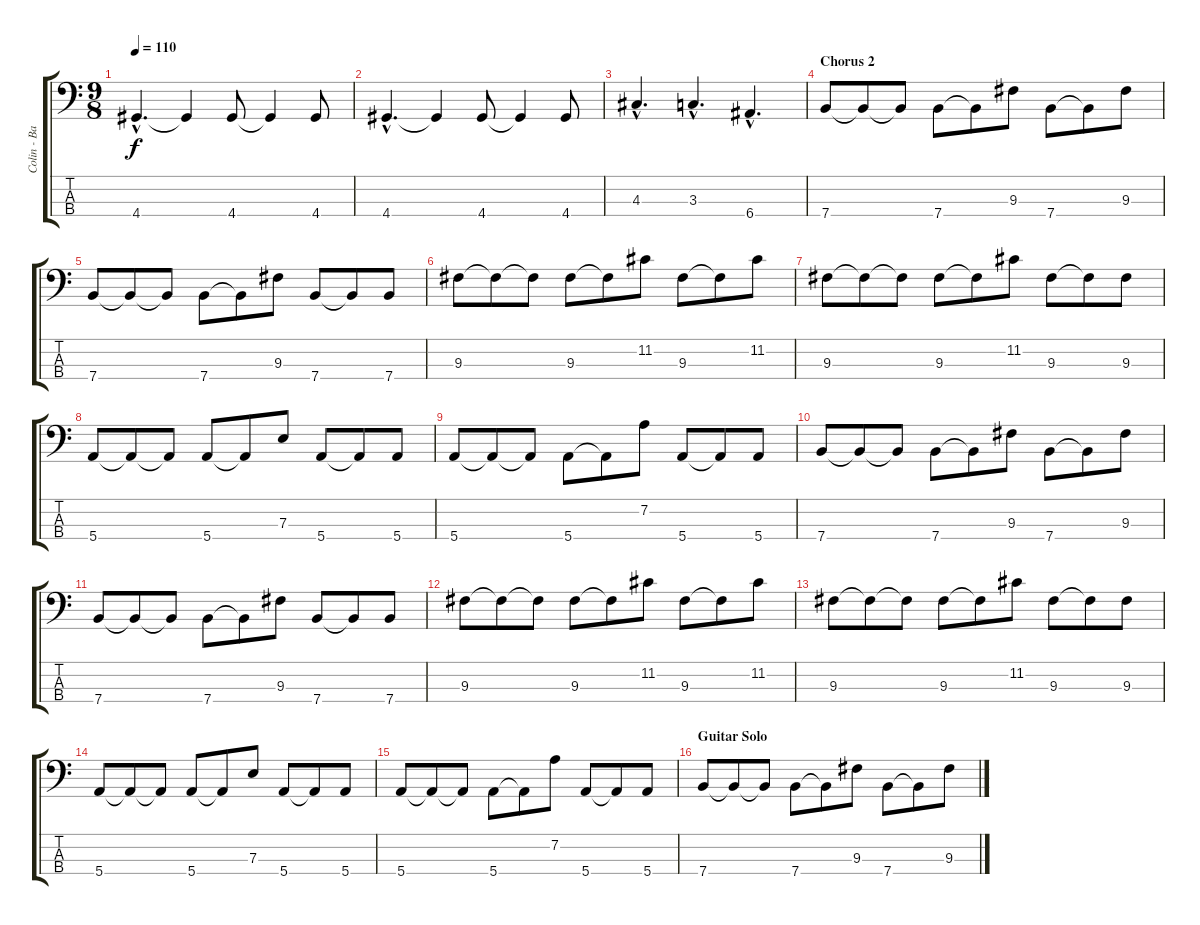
\track ("Colin - Bass" "Colin - Ba") {instrument electricbassfinger}
\staff {score tabs}
\tuning (G2 D2 A1 E1) {hide}
\ts (9 8)
\tempo 110
\clef f4
\ks c
4.4{hac}.4{d dy f} 4.4{t}.4 4.4.8 4.4{t}.4 4.4.8 |
4.4{hac}.4{d} 4.4{t}.4 4.4.8 4.4{t}.4 4.4.8 |
4.3{hac}.4{d} 3.3{hac}.4{d} 6.4{hac}.4{d} |
\section ("" "Chorus 2")
7.4.8 7.4{t}.8 7.4{t}.8 7.4.8 7.4{t}.8 9.3.8 7.4.8 7.4{t}.8 9.3.8 |
7.4.8 7.4{t}.8 7.4{t}.8 7.4.8 7.4{t}.8 9.3.8 7.4.8 7.4{t}.8 7.4.8 |
9.3.8 9.3{t}.8 9.3{t}.8 9.3.8 9.3{t}.8 11.2.8 9.3.8 9.3{t}.8 11.2.8 |
9.3.8 9.3{t}.8 9.3{t}.8 9.3.8 9.3{t}.8 11.2.8 9.3.8 9.3{t}.8 9.3.8 |
5.4.8 5.4{t}.8 5.4{t}.8 5.4.8 5.4{t}.8 7.3.8 5.4.8 5.4{t}.8 5.4.8 |
5.4.8 5.4{t}.8 5.4{t}.8 5.4.8 5.4{t}.8 7.2.8 5.4.8 5.4{t}.8 5.4.8 |
7.4.8 7.4{t}.8 7.4{t}.8 7.4.8 7.4{t}.8 9.3.8 7.4.8 7.4{t}.8 9.3.8 |
7.4.8 7.4{t}.8 7.4{t}.8 7.4.8 7.4{t}.8 9.3.8 7.4.8 7.4{t}.8 7.4.8 |
9.3.8 9.3{t}.8 9.3{t}.8 9.3.8 9.3{t}.8 11.2.8 9.3.8 9.3{t}.8 11.2.8 |
9.3.8 9.3{t}.8 9.3{t}.8 9.3.8 9.3{t}.8 11.2.8 9.3.8 9.3{t}.8 9.3.8 |
5.4.8 5.4{t}.8 5.4{t}.8 5.4.8 5.4{t}.8 7.3.8 5.4.8 5.4{t}.8 5.4.8 |
5.4.8 5.4{t}.8 5.4{t}.8 5.4.8 5.4{t}.8 7.2.8 5.4.8 5.4{t}.8 5.4.8 |
\section ("" "Guitar Solo")
7.4.8 7.4{t}.8 7.4{t}.8 7.4.8 7.4{t}.8 9.3.8 7.4.8 7.4{t}.8 9.3.8
